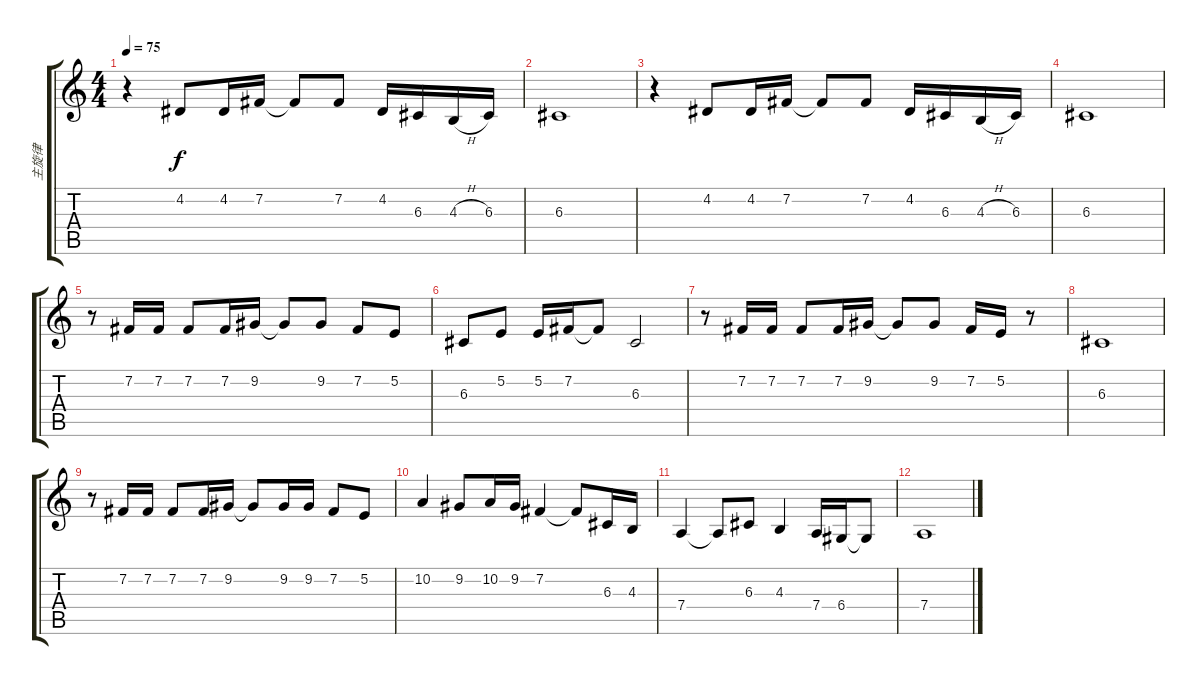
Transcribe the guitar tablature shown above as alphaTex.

\track ("主旋律" "主旋律") {instrument churchorgan}
\staff {score tabs}
\tuning (E4 B3 G3 D3 A2 E2) {hide}
\ts (4 4)
\tempo 75
\clef g2
\ks c
r.4{dy f} 4.2.8 4.2.16 7.2.16 7.2{t}.8 7.2.8 4.2.16 6.3.16 4.3{h}.16 6.3.16 |
6.3.1 |
r.4 4.2.8 4.2.16 7.2.16 7.2{t}.8 7.2.8 4.2.16 6.3.16 4.3{h}.16 6.3.16 |
6.3.1 |
r.8 7.2.16 7.2.16 7.2.8 7.2.16 9.2.16 9.2{t}.8 9.2.8 7.2.8 5.2.8 |
6.3.8 5.2.8 5.2.16 7.2.16 7.2{t}.8 6.3.2 |
r.8 7.2.16 7.2.16 7.2.8 7.2.16 9.2.16 9.2{t}.8 9.2.8 7.2.16 5.2.16 r.8 |
6.3.1 |
r.8 7.2.16 7.2.16 7.2.8 7.2.16 9.2.16 9.2{t}.8 9.2.16 9.2.16 7.2.8 5.2.8 |
10.2.4 9.2.8 10.2.16 9.2.16 7.2.4 7.2{t}.8 6.3.16 4.3.16 |
7.4.4 7.4{t}.8 6.3.8 4.3.4 7.4.16 6.4.16 6.4{t}.8 |
7.4.1
